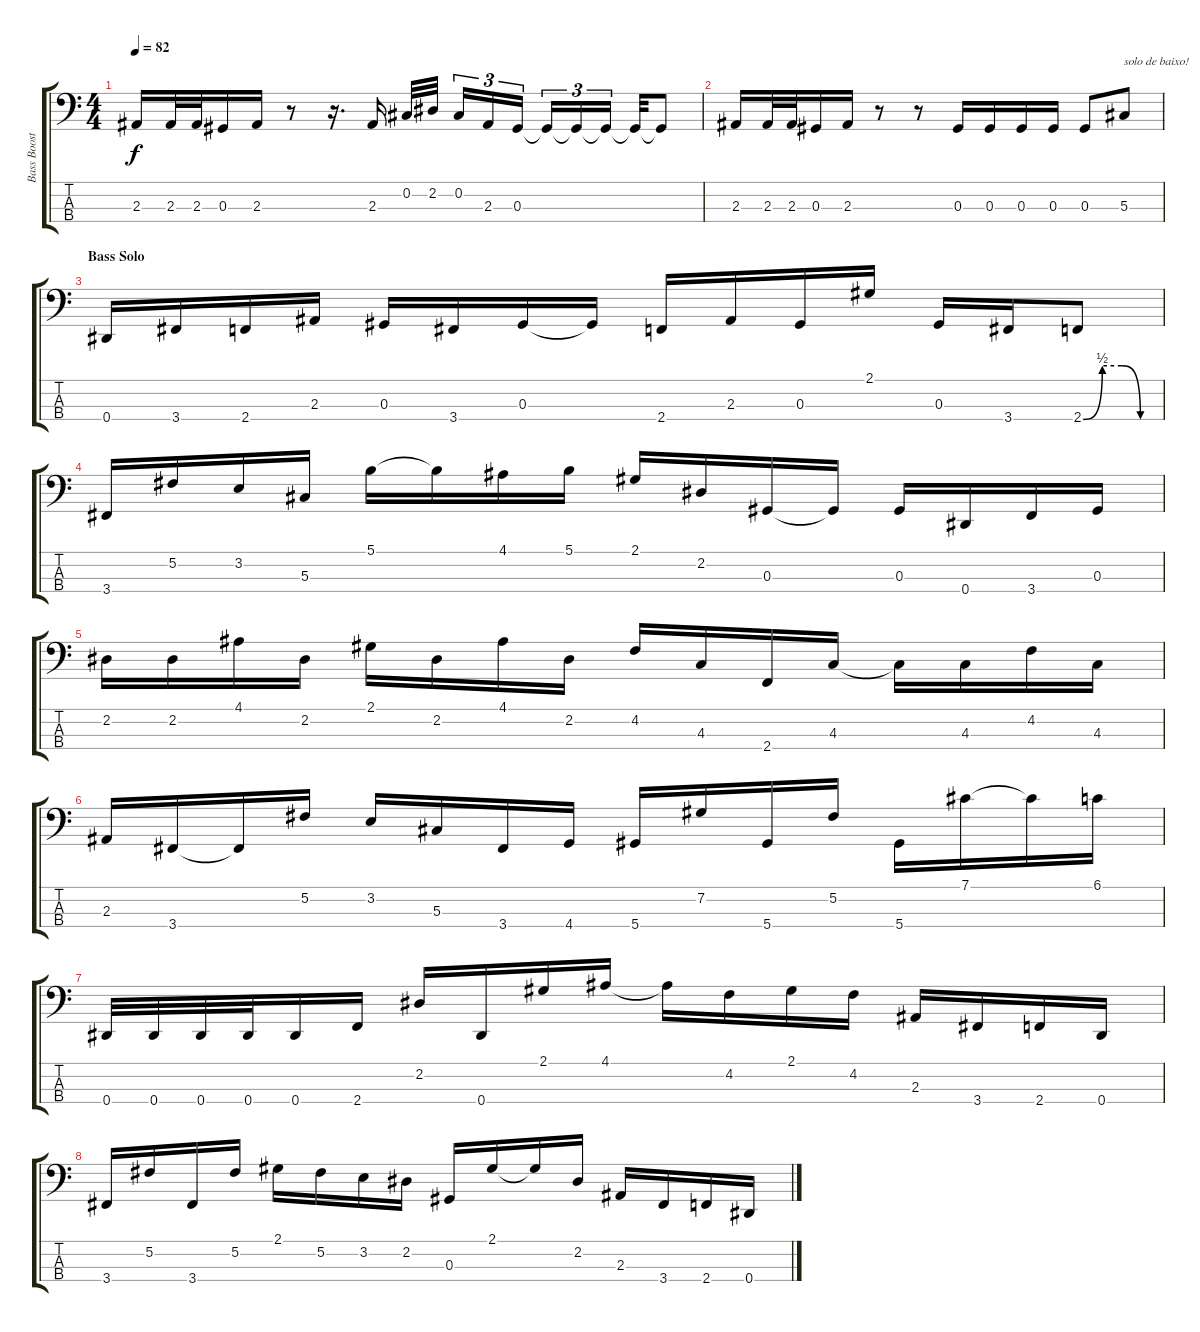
\track ("Bass Booster" "Bass Boost") {instrument electricbasspick}
\staff {score tabs}
\tuning (Gb2 Db2 Ab1 Eb1) {hide}
\ts (4 4)
\tempo 82
\clef f4
\ks c
2.3.16{dy f} 2.3.32 2.3.32 0.3.16 2.3.16 r.8 r.16{d} 2.3.16 0.2.32 2.2.32 0.2.16{tu (3 2)} 2.3.16{tu (3 2)} 0.3.16{tu (3 2)} 0.3{t}.16{tu (3 2)} 0.3{t}.16{tu (3 2)} 0.3{t}.16{tu (3 2)} 0.3{t}.32 0.3{t}.8 |
2.3.16 2.3.32 2.3.32 0.3.16 2.3.16 r.8 r.8 0.3.16 0.3.16 0.3.16 0.3.16 0.3.8 5.3.8{txt "solo de baixo!"} |
\section ("" "Bass Solo")
0.4.16{volume 16} 3.4.16 2.4.16 2.3.16 0.3.16 3.4.16 0.3.16 0.3{t}.16 2.4.16 2.3.16 0.3.16 2.1.16 0.3.16 3.4.16 2.4{be (custom 0 0 15 2 30 2 45 0 60 0)}.8 |
3.4.16 5.2.16 3.2.16 5.3.16 5.1.16 5.1{t}.16 4.1.16 5.1.16 2.1.16 2.2.16 0.3.16 0.3{t}.16 0.3.16 0.4.16 3.4.16 0.3.16 |
2.2.16 2.2.16 4.1.16 2.2.16 2.1.16 2.2.16 4.1.16 2.2.16 4.2.16 4.3.16 2.4.16 4.3.16 4.3{t}.16 4.3.16 4.2.16 4.3.16 |
2.3.16 3.4.16 3.4{t}.16 5.2.16 3.2.16 5.3.16 3.4.16 4.4.16 5.4.16 7.2.16 5.4.16 5.2.16 5.4.16 7.1.16 7.1{t}.16 6.1.16 |
0.4.32 0.4.32 0.4.32 0.4.32 0.4.16 2.4.16 2.2.16 0.4.16 2.1.16 4.1.16 4.1{t}.16 4.2.16 2.1.16 4.2.16 2.3.16 3.4.16 2.4.16 0.4.16 |
3.4.16 5.2.16 3.4.16 5.2.16 2.1.16 5.2.16 3.2.16 2.2.16 0.3.16 2.1.16 2.1{t}.16 2.2.16 2.3.16 3.4.16 2.4.16 0.4.16
